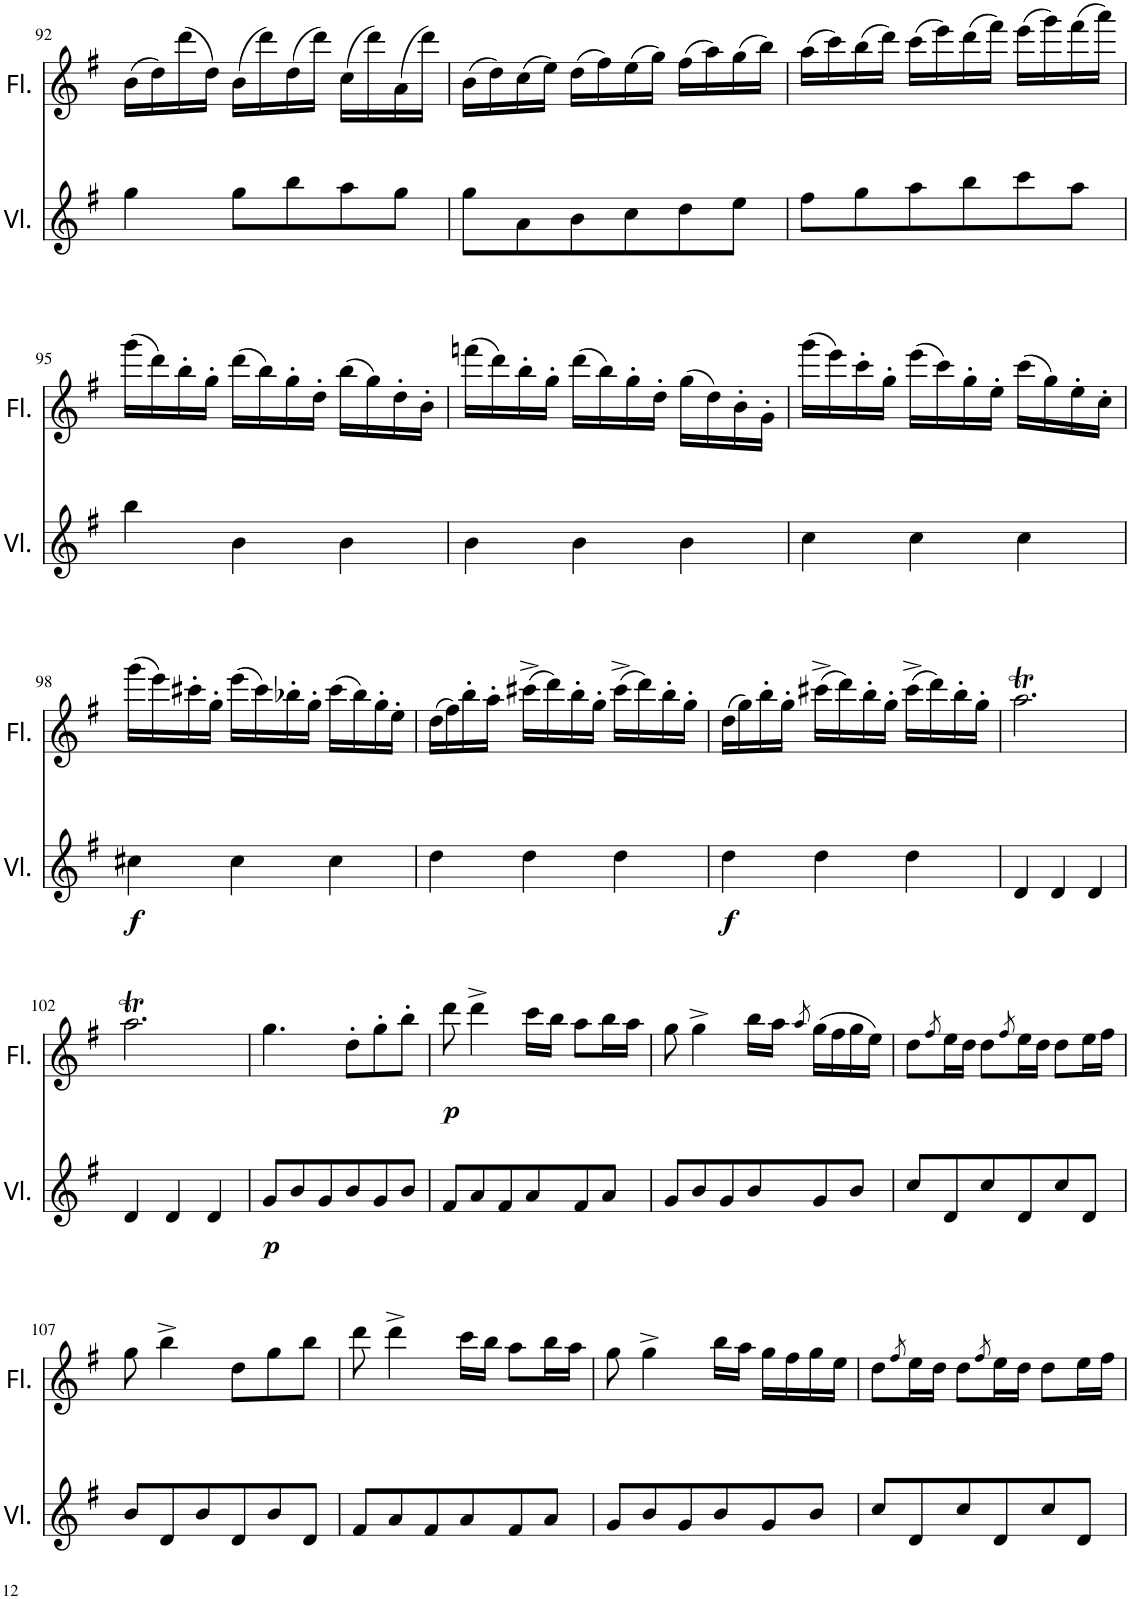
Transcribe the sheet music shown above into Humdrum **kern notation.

**kern	**dynam	**kern	**dynam
*part2	*part2	*part1	*part1
*staff2	*staff2	*staff1	*staff1
*I"Violine	*	*I"Flöte	*
*I'Vl.	*	*I'Fl.	*
!!LO:PB:g=z
*clefG2	*	*clefG2	*
*k[f#]	*	*k[f#]	*
*M3/4	*	*M3/4	*
=92	=92	=92	=92
4gg\	.	(16b\LL	.
.	.	16dd\)	.
.	.	(16ddd\	.
.	.	16dd\JJ)	.
8gg\L	.	(16b\LL	.
.	.	16ddd\)	.
8bb\	.	(16dd\	.
.	.	16ddd\JJ)	.
8aa\	.	(16cc\LL	.
.	.	16ddd\)	.
8gg\J	.	(16a\	.
.	.	16ddd\JJ)	.
=93	=93	=93	=93
8gg\L	.	(16b\LL	.
.	.	16dd\)	.
8a\	.	(16cc\	.
.	.	16ee\JJ)	.
8b\	.	(16dd\LL	.
.	.	16ff#\)	.
8cc\	.	(16ee\	.
.	.	16gg\JJ)	.
8dd\	.	(16ff#\LL	.
.	.	16aa\)	.
8ee\J	.	(16gg\	.
.	.	16bb\JJ)	.
=94	=94	=94	=94
8ff#\L	.	(16aa\LL	.
.	.	16ccc\)	.
8gg\	.	(16bb\	.
.	.	16ddd\JJ)	.
8aa\	.	(16ccc\LL	.
.	.	16eee\)	.
8bb\	.	(16ddd\	.
.	.	16fff#\JJ)	.
8ccc\	.	(16eee\LL	.
.	.	16ggg\)	.
8aa\J	.	(16fff#\	.
.	.	16aaa\JJ)	.
!!LO:LB:g=z
=95	=95	=95	=95
4bb\	.	(16ggg\LL	.
.	.	16ddd\)	.
.	.	16bb'\	.
.	.	16gg'\JJ	.
4b\	.	(16ddd\LL	.
.	.	16bb\)	.
.	.	16gg'\	.
.	.	16dd'\JJ	.
4b\	.	(16bb\LL	.
.	.	16gg\)	.
.	.	16dd'\	.
.	.	16b'\JJ	.
=96	=96	=96	=96
4b\	.	(16fffn\LL	.
.	.	16ddd\)	.
.	.	16bb'\	.
.	.	16gg'\JJ	.
4b\	.	(16ddd\LL	.
.	.	16bb\)	.
.	.	16gg'\	.
.	.	16dd'\JJ	.
4b\	.	(16gg\LL	.
.	.	16dd\)	.
.	.	16b'\	.
.	.	16g'\JJ	.
=97	=97	=97	=97
4cc\	.	(16ggg\LL	.
.	.	16eee\)	.
.	.	16ccc'\	.
.	.	16gg'\JJ	.
4cc\	.	(16eee\LL	.
.	.	16ccc\)	.
.	.	16gg'\	.
.	.	16ee'\JJ	.
4cc\	.	(16ccc\LL	.
.	.	16gg\)	.
.	.	16ee'\	.
.	.	16cc'\JJ	.
!!LO:LB:g=z
=98	=98	=98	=98
!	!LO:DY:b	!	!
4cc#X\	f	(16ggg\LL	.
.	.	16eee\)	.
.	.	16ccc#X'\	.
.	.	16gg'\JJ	.
4cc#\	.	(16eee\LL	.
.	.	16ccc#\)	.
.	.	16bb-X'\	.
.	.	16gg'\JJ	.
4cc#\	.	(16ccc#\LL	.
.	.	16bb-\)	.
.	.	16gg'\	.
.	.	16ee'\JJ	.
=99	=99	=99	=99
4dd\	.	(16dd\LL	.
.	.	16ff#\)	.
.	.	16bb'\	.
.	.	16aa'\JJ	.
4dd\	.	(16ccc#X^\LL	.
.	.	16ddd\)	.
.	.	16bb'\	.
.	.	16gg'\JJ	.
4dd\	.	(16ccc#^\LL	.
.	.	16ddd\)	.
.	.	16bb'\	.
.	.	16gg'\JJ	.
=100	=100	=100	=100
!	!LO:DY:b	!	!
4dd\	f	(16dd\LL	.
.	.	16gg\)	.
.	.	16bb'\	.
.	.	16gg'\JJ	.
4dd\	.	(16ccc#X^\LL	.
.	.	16ddd\)	.
.	.	16bb'\	.
.	.	16gg'\JJ	.
4dd\	.	(16ccc#^\LL	.
.	.	16ddd\)	.
.	.	16bb'\	.
.	.	16gg'\JJ	.
=101	=101	=101	=101
4d/	.	2.aaT\	.
4d/	.	.	.
4d/	.	.	.
!!LO:LB:g=z
=102	=102	=102	=102
4d/	.	2.aaT\	.
4d/	.	.	.
4d/	.	.	.
=103	=103	=103	=103
!	!LO:DY:b	!	!
8g/L	p	4.gg\	.
8b/	.	.	.
8g/	.	.	.
8b/	.	8dd'\L	.
8g/	.	8gg'\	.
8b/J	.	8bb'\J	.
=104	=104	=104	=104
!	!	!	!LO:DY:b
8f#/L	.	8ddd\	p
8a/	.	4ddd^\	.
8f#/	.	.	.
8a/	.	16ccc\LL	.
.	.	16bb\JJ	.
8f#/	.	8aa\L	.
8a/J	.	16bb\L	.
.	.	16aa\JJ	.
=105	=105	=105	=105
8g/L	.	8gg\	.
8b/	.	4gg^\	.
8g/	.	.	.
8b/	.	16bb\LL	.
.	.	16aa\JJ	.
.	.	8qaa/	.
8g/	.	(16gg\LL	.
.	.	16ff#\	.
8b/J	.	16gg\	.
.	.	16ee\JJ)	.
=106	=106	=106	=106
8cc/L	.	8dd\L	.
.	.	8qff#/	.
8d/	.	16ee\L	.
.	.	16dd\JJ	.
8cc/	.	8dd\L	.
.	.	8qff#/	.
8d/	.	16ee\L	.
.	.	16dd\JJ	.
8cc/	.	8dd\L	.
8d/J	.	16ee\L	.
.	.	16ff#\JJ	.
!!LO:LB:g=z
=107	=107	=107	=107
8b/L	.	8gg\	.
8d/	.	4bb^\	.
8b/	.	.	.
8d/	.	8dd\L	.
8b/	.	8gg\	.
8d/J	.	8bb\J	.
=108	=108	=108	=108
8f#/L	.	8ddd\	.
8a/	.	4ddd^\	.
8f#/	.	.	.
8a/	.	16ccc\LL	.
.	.	16bb\JJ	.
8f#/	.	8aa\L	.
8a/J	.	16bb\L	.
.	.	16aa\JJ	.
=109	=109	=109	=109
8g/L	.	8gg\	.
8b/	.	4gg^\	.
8g/	.	.	.
8b/	.	16bb\LL	.
.	.	16aa\JJ	.
8g/	.	16gg\LL	.
.	.	16ff#\	.
8b/J	.	16gg\	.
.	.	16ee\JJ	.
=110	=110	=110	=110
8cc/L	.	8dd\L	.
.	.	8qff#/	.
8d/	.	16ee\L	.
.	.	16dd\JJ	.
8cc/	.	8dd\L	.
.	.	8qff#/	.
8d/	.	16ee\L	.
.	.	16dd\JJ	.
8cc/	.	8dd\L	.
8d/J	.	16ee\L	.
.	.	16ff#\JJ	.
=	=	=	=
*-	*-	*-	*-
